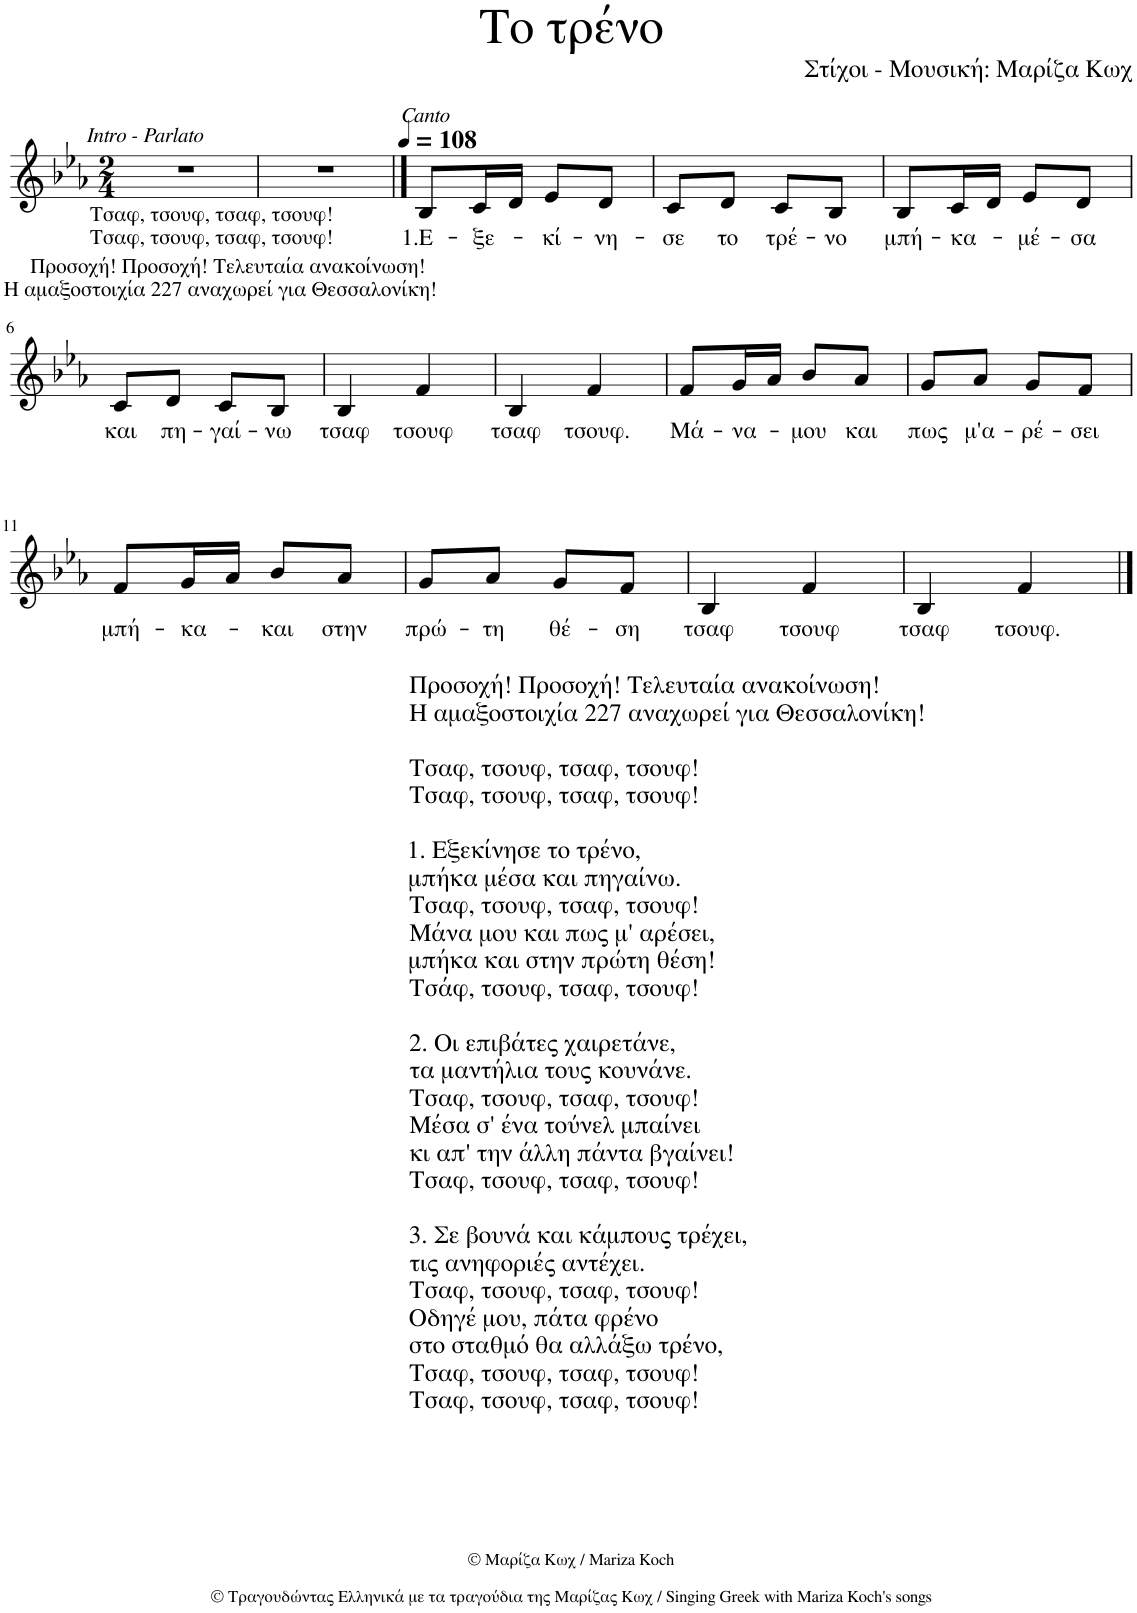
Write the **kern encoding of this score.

**kern	**text
*part1	*part1
*staff1	*staff1
*I"Piano	*
*I'Pno.	*
*clefG2	*
*k[b-e-a-]	*
*M2/4	*
=1	=1
!LO:TX:a:i:t=Intro - Parlato	!
2r	.
=2	=2
!LO:TX:b:t=Προσοχή! Προσοχή! Τελευταία ανακοίνωση!	!
!LO:TX:b:t=Η αμαξοστοιχία 227 αναχωρεί για Θεσσαλονίκη!	!
!LO:TX:b:t=Τσαφ, τσουφ, τσαφ, τσουφ!	!
!LO:TX:b:t=Τσαφ, τσουφ, τσαφ, τσουφ!	!
2r	.
==3	==3
*MM108	*
!LO:TX:a:i:t=Canto	!
!	!LO:LY:b
8B-/L	1.Ε-
!	!LO:LY:b
16c/L	-ξε-
16d/JJ	.
!	!LO:LY:b
8e-/L	-κί-
!	!LO:LY:b
8d/J	-νη-
=4	=4
!	!LO:LY:b
8c/L	-σε
!	!LO:LY:b
8d/J	το
!	!LO:LY:b
8c/L	τρέ-
!	!LO:LY:b
8B-/J	-νο
=5	=5
!	!LO:LY:b
8B-/L	μπή-
!	!LO:LY:b
16c/L	κα-
16d/JJ	.
!	!LO:LY:b
8e-/L	μέ-
!	!LO:LY:b
8d/J	-σα
!!LO:LB:g=z
=6	=6
!	!LO:LY:b
8c/L	και
!	!LO:LY:b
8d/J	πη-
!	!LO:LY:b
8c/L	-γαί-
!	!LO:LY:b
8B-/J	-νω
=7	=7
!	!LO:LY:b
4B-/	τσαφ
!	!LO:LY:b
4f/	τσουφ
=8	=8
!	!LO:LY:b
4B-/	τσαφ
!	!LO:LY:b
4f/	τσουφ.
=9	=9
!	!LO:LY:b
8f/L	Μά-
!	!LO:LY:b
16g/L	-να-
16a-/JJ	.
!	!LO:LY:b
8b-/L	μου
!	!LO:LY:b
8a-/J	και
=10	=10
!	!LO:LY:b
8g/L	πως
!	!LO:LY:b
8a-/J	μ'α-
!	!LO:LY:b
8g/L	-ρέ-
!	!LO:LY:b
8f/J	-σει
!!LO:LB:g=z
=11	=11
!LO:TX:b:t=Προσοχή! Προσοχή! Τελευταία ανακοίνωση!	!
!LO:TX:b:t=Η αμαξοστοιχία 227 αναχωρεί για Θεσσαλονίκη!	!
!LO:TX:b:t=Τσαφ, τσουφ, τσαφ, τσουφ!	!
!LO:TX:b:t=Τσαφ, τσουφ, τσαφ, τσουφ!	!
!LO:TX:b:t=1. Εξεκίνησε το τρένο,	!
!LO:TX:b:t=μπήκα μέσα και πηγαίνω.	!
!LO:TX:b:t=Τσαφ, τσουφ, τσαφ, τσουφ!	!
!LO:TX:b:t=Μάνα μου και πως μ' αρέσει,	!
!LO:TX:b:t=μπήκα και στην πρώτη θέση!	!
!LO:TX:b:t=Τσάφ, τσουφ, τσαφ, τσουφ!	!
!LO:TX:b:t=2. Οι επιβάτες χαιρετάνε,	!
!LO:TX:b:t=τα μαντήλια τους κουνάνε.	!
!LO:TX:b:t=Τσαφ, τσουφ, τσαφ, τσουφ!	!
!LO:TX:b:t=Μέσα σ' ένα τούνελ μπαίνει	!
!LO:TX:b:t=κι απ' την άλλη πάντα βγαίνει!	!
!LO:TX:b:t=Τσαφ, τσουφ, τσαφ, τσουφ!	!
!LO:TX:b:t=3. Σε βουνά και κάμπους τρέχει,	!
!LO:TX:b:t=τις ανηφοριές αντέχει.	!
!LO:TX:b:t=Τσαφ, τσουφ, τσαφ, τσουφ!	!
!LO:TX:b:t=Οδηγέ μου, πάτα φρένο	!
!LO:TX:b:t=στο σταθμό θα αλλάξω τρένο,	!
!LO:TX:b:t=Τσαφ, τσουφ, τσαφ, τσουφ!	!
!LO:TX:b:t=Τσαφ, τσουφ, τσαφ, τσουφ!	!
!	!LO:LY:b
8f/L	μπή-
!	!LO:LY:b
16g/L	-κα-
16a-/JJ	.
!	!LO:LY:b
8b-/L	και
!	!LO:LY:b
8a-/J	στην
=12	=12
!	!LO:LY:b
8g/L	πρώ-
!	!LO:LY:b
8a-/J	-τη
!	!LO:LY:b
8g/L	θέ-
!	!LO:LY:b
8f/J	-ση
=13	=13
!	!LO:LY:b
4B-/	τσαφ
!	!LO:LY:b
4f/	τσουφ
=14	=14
!	!LO:LY:b
4B-/	τσαφ
!	!LO:LY:b
4f/	τσουφ.
==	==
*-	*-
